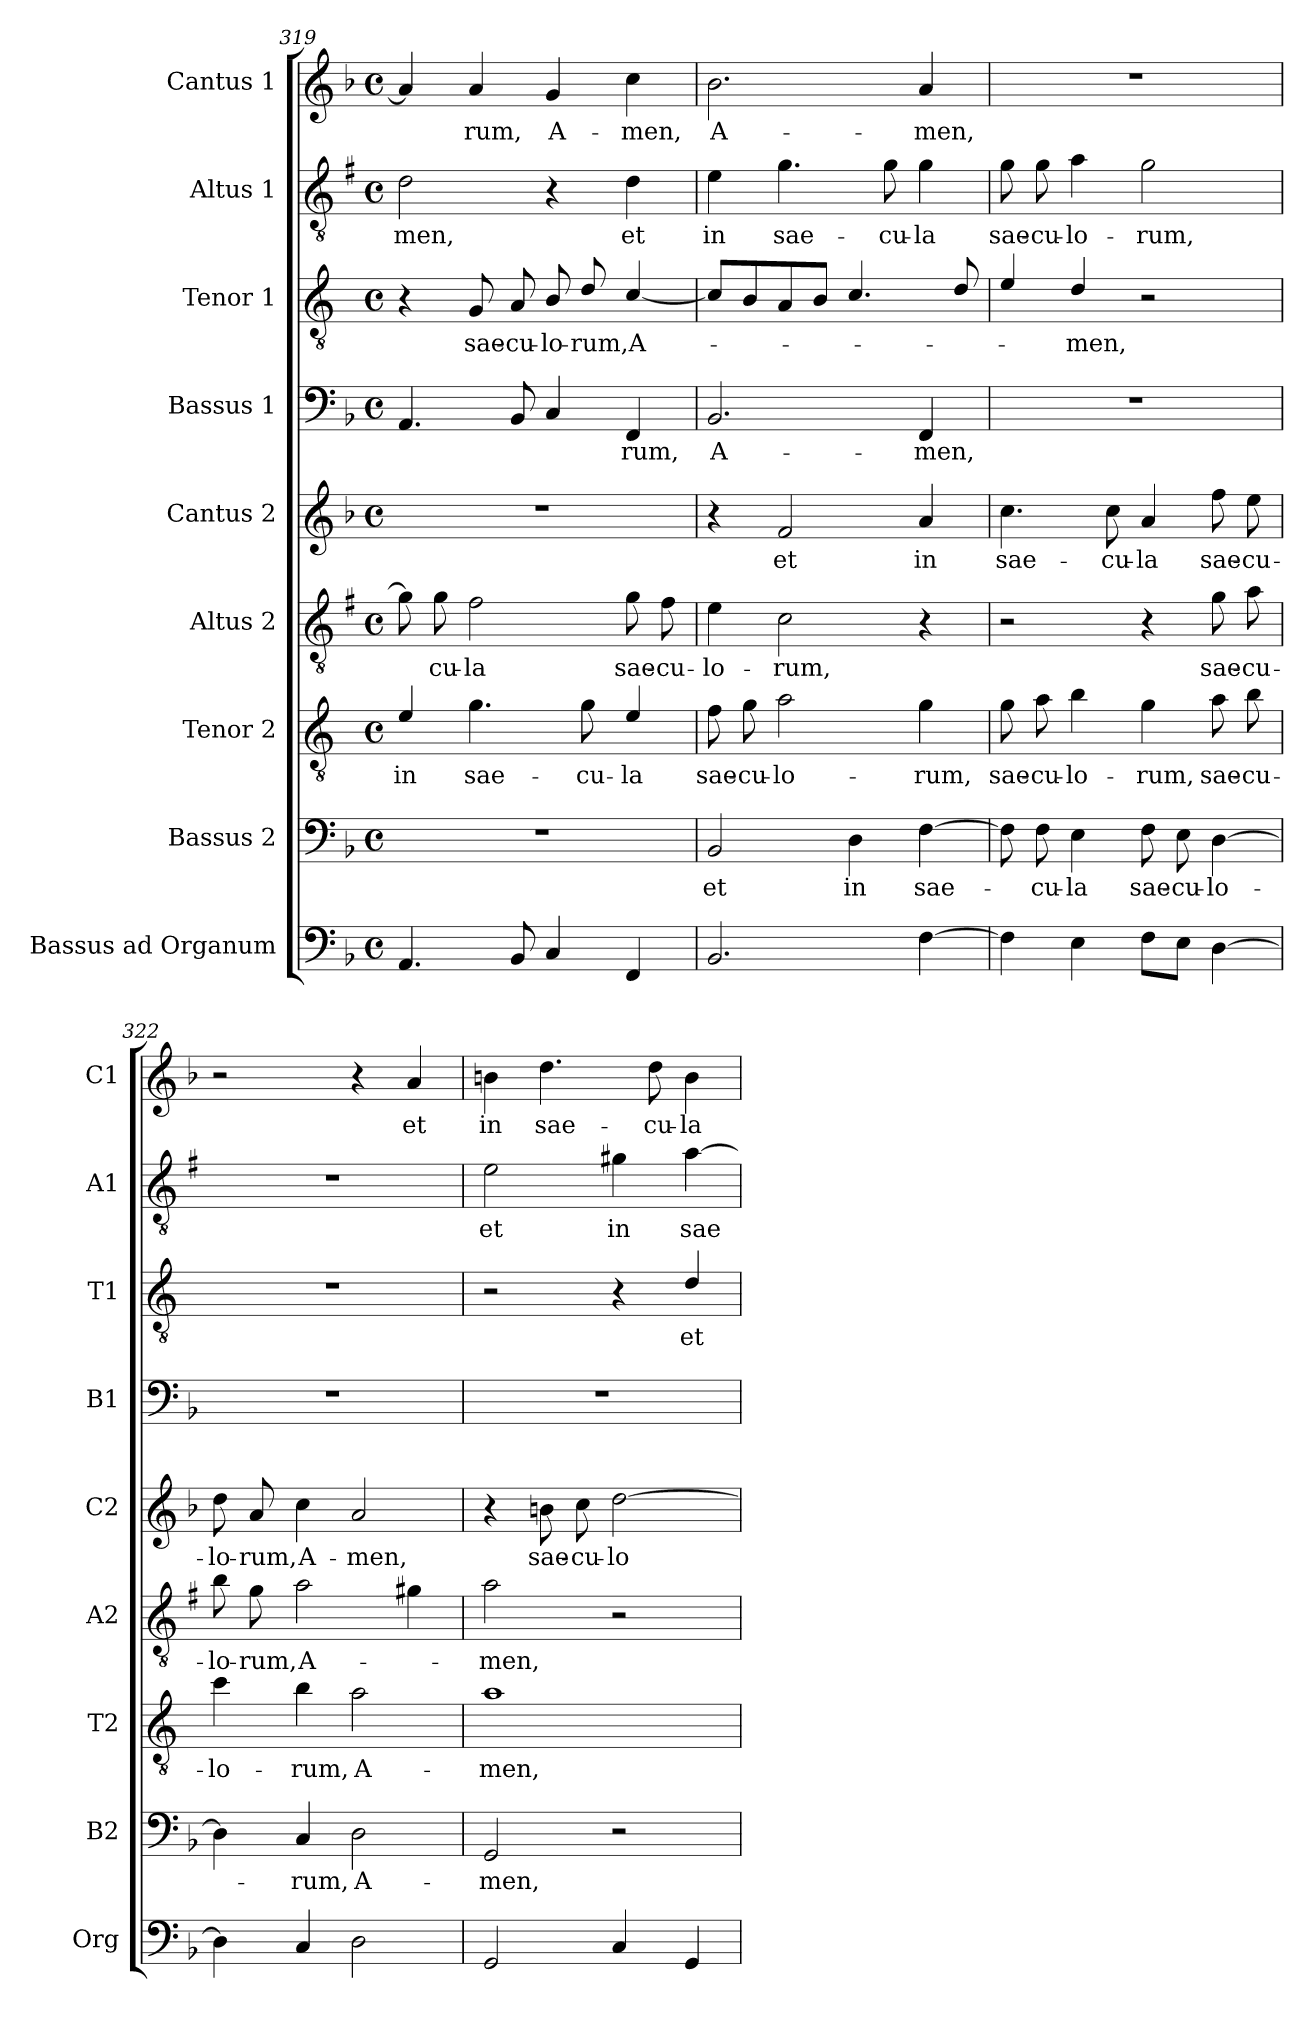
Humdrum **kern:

**kern	**kern	**text	**kern	**text	**kern	**text	**kern	**text	**kern	**text	**kern	**text	**kern	**text	**kern	**text
*part9	*part8	*part8	*part7	*part7	*part6	*part6	*part5	*part5	*part4	*part4	*part3	*part3	*part2	*part2	*part1	*part1
*staff9	*staff8	*staff8	*staff7	*staff7	*staff6	*staff6	*staff5	*staff5	*staff4	*staff4	*staff3	*staff3	*staff2	*staff2	*staff1	*staff1
*I"Bassus ad Organum	*I"Bassus 2	*	*I"Tenor 2	*	*I"Altus 2	*	*I"Cantus 2	*	*I"Bassus 1	*	*I"Tenor 1	*	*I"Altus 1	*	*I"Cantus 1	*
*I'Org	*I'B2	*	*I'T2	*	*I'A2	*	*I'C2	*	*I'B1	*	*I'T1	*	*I'A1	*	*I'C1	*
*clefF4	*clefF4	*	*clefGv2	*	*clefGv2	*	*clefG2	*	*clefF4	*	*clefGv2	*	*clefGv2	*	*clefG2	*
*	*	*	*ITrd4c7	*	*ITrd1c2	*	*	*	*	*	*ITrd4c7	*	*ITrd1c2	*	*	*
*k[b-]	*k[b-]	*	*k[b-]	*	*k[b-]	*	*k[b-]	*	*k[b-]	*	*k[b-]	*	*k[b-]	*	*k[b-]	*
*F:	*F:	*	*F:	*	*F:	*	*F:	*	*F:	*	*F:	*	*F:	*	*F:	*
*M4/4	*M4/4	*	*M4/4	*	*M4/4	*	*M4/4	*	*M4/4	*	*M4/4	*	*M4/4	*	*M4/4	*
*met(c)	*met(c)	*	*met(c)	*	*met(c)	*	*met(c)	*	*met(c)	*	*met(c)	*	*met(c)	*	*met(c)	*
=319	=319	=319	=319	=319	=319	=319	=319	=319	=319	=319	=319	=319	=319	=319	=319	=319
!	!	!	!	!LO:LY:b	!	!	!	!	!	!	!	!	!	!LO:LY:b	!	!
4.AA/	1r	.	4A/	in	8f\]	.	1r	.	4.AA/	.	4r	.	2c\	-men,	4a/]	.
!	!	!	!	!	!	!LO:LY:b	!	!	!	!	!	!	!	!	!	!
.	.	.	.	.	8f\	-cu-	.	.	.	.	.	.	.	.	.	.
!	!	!	!	!LO:LY:b	!	!LO:LY:b	!	!	!	!	!	!LO:LY:b	!	!	!	!LO:LY:b
.	.	.	4.c\	sae-	2e\	-la	.	.	.	.	8C/	sae-	.	.	4a/	-rum,
!	!	!	!	!	!	!	!	!	!	!	!	!LO:LY:b	!	!	!	!
8BB-/	.	.	.	.	.	.	.	.	8BB-/	.	8D/	-cu-	.	.	.	.
!	!	!	!	!	!	!	!	!	!	!	!	!LO:LY:b	!	!	!	!LO:LY:b
4C/	.	.	.	.	.	.	.	.	4C/	.	8E/	-lo-	4r	.	4g/	A-
!	!	!	!	!LO:LY:b	!	!	!	!	!	!	!	!LO:LY:b	!	!	!	!
.	.	.	8c\	-cu-	.	.	.	.	.	.	8G/	-rum,	.	.	.	.
!	!	!	!	!LO:LY:b	!	!LO:LY:b	!	!	!	!LO:LY:b	!	!LO:LY:b	!	!LO:LY:b	!	!LO:LY:b
4FF/	.	.	4A/	-la	8f\	sae-	.	.	4FF/	-rum,	[4F/	A-	4c\	et	4cc\	-men,
!	!	!	!	!	!	!LO:LY:b	!	!	!	!	!	!	!	!	!	!
.	.	.	.	.	8e\	-cu-	.	.	.	.	.	.	.	.	.	.
!!LO:PB:g=z
=320	=320	=320	=320	=320	=320	=320	=320	=320	=320	=320	=320	=320	=320	=320	=320	=320
!	!	!LO:LY:b	!	!LO:LY:b	!	!LO:LY:b	!	!	!	!LO:LY:b	!	!	!	!LO:LY:b	!	!LO:LY:b
2.BB-/	2BB-/	et	8B-\	sae-	4d\	-lo-	4r	.	2.BB-/	A-	8F/L]	.	4d\	in	2.b-\	A-
!	!	!	!	!LO:LY:b	!	!	!	!	!	!	!	!	!	!	!	!
.	.	.	8c\	-cu-	.	.	.	.	.	.	8E/	.	.	.	.	.
!	!	!	!	!LO:LY:b	!	!LO:LY:b	!	!LO:LY:b	!	!	!	!	!	!LO:LY:b	!	!
.	.	.	2d\	-lo-	2B-\	-rum,	2f/	et	.	.	8D/	.	4.f\	sae-	.	.
.	.	.	.	.	.	.	.	.	.	.	8E/J	.	.	.	.	.
!	!	!LO:LY:b	!	!	!	!	!	!	!	!	!	!	!	!	!	!
.	4D\	in	.	.	.	.	.	.	.	.	4.F/	.	.	.	.	.
!	!	!	!	!	!	!	!	!	!	!	!	!	!	!LO:LY:b	!	!
.	.	.	.	.	.	.	.	.	.	.	.	.	8f\	-cu-	.	.
!	!	!LO:LY:b	!	!LO:LY:b	!	!	!	!LO:LY:b	!	!LO:LY:b	!	!	!	!LO:LY:b	!	!LO:LY:b
[4F\	[4F\	sae-	4c\	-rum,	4r	.	4a/	in	4FF/	-men,	.	.	4f\	-la	4a/	-men,
.	.	.	.	.	.	.	.	.	.	.	8G/	.	.	.	.	.
=321	=321	=321	=321	=321	=321	=321	=321	=321	=321	=321	=321	=321	=321	=321	=321	=321
!	!	!	!	!LO:LY:b	!	!	!	!LO:LY:b	!	!	!	!	!	!LO:LY:b	!	!
4F\]	8F\]	.	8c\	sae-	2r	.	4.cc\	sae-	1r	.	4A/	.	8f\	sae-	1r	.
!	!	!LO:LY:b	!	!LO:LY:b	!	!	!	!	!	!	!	!	!	!LO:LY:b	!	!
.	8F\	-cu-	8d\	-cu-	.	.	.	.	.	.	.	.	8f\	-cu-	.	.
!	!	!LO:LY:b	!	!LO:LY:b	!	!	!	!	!	!	!	!LO:LY:b	!	!LO:LY:b	!	!
4E\	4E\	-la	4e\	-lo-	.	.	.	.	.	.	4G/	-men,	4g\	-lo-	.	.
!	!	!	!	!	!	!	!	!LO:LY:b	!	!	!	!	!	!	!	!
.	.	.	.	.	.	.	8cc\	-cu-	.	.	.	.	.	.	.	.
!	!	!LO:LY:b	!	!LO:LY:b	!	!	!	!LO:LY:b	!	!	!	!	!	!LO:LY:b	!	!
8F\L	8F\	sae-	4c\	-rum,	4r	.	4a/	-la	.	.	2r	.	2f\	-rum,	.	.
!	!	!LO:LY:b	!	!	!	!	!	!	!	!	!	!	!	!	!	!
8E\J	8E\	-cu-	.	.	.	.	.	.	.	.	.	.	.	.	.	.
!	!	!LO:LY:b	!	!LO:LY:b	!	!LO:LY:b	!	!LO:LY:b	!	!	!	!	!	!	!	!
[4D\	[4D\	-lo-	8d\	sae-	8f\	sae-	8ff\	sae-	.	.	.	.	.	.	.	.
!	!	!	!	!LO:LY:b	!	!LO:LY:b	!	!LO:LY:b	!	!	!	!	!	!	!	!
.	.	.	8e\	-cu-	8g\	-cu-	8ee\	-cu-	.	.	.	.	.	.	.	.
=322	=322	=322	=322	=322	=322	=322	=322	=322	=322	=322	=322	=322	=322	=322	=322	=322
!	!	!	!	!LO:LY:b	!	!LO:LY:b	!	!LO:LY:b	!	!	!	!	!	!	!	!
4D\]	4D\]	.	4f\	-lo-	8a\	-lo-	8dd\	-lo-	1r	.	1r	.	1r	.	2r	.
!	!	!	!	!	!	!LO:LY:b	!	!LO:LY:b	!	!	!	!	!	!	!	!
.	.	.	.	.	8f\	-rum,	8a/	-rum,	.	.	.	.	.	.	.	.
!	!	!LO:LY:b	!	!LO:LY:b	!	!LO:LY:b	!	!LO:LY:b	!	!	!	!	!	!	!	!
4C/	4C/	-rum,	4e\	-rum,	2g\	A-	4cc\	A-	.	.	.	.	.	.	.	.
!	!	!LO:LY:b	!	!LO:LY:b	!	!	!	!LO:LY:b	!	!	!	!	!	!	!	!
2D\	2D\	A-	2d\	A-	.	.	2a/	-men,	.	.	.	.	.	.	4r	.
!	!	!	!	!	!	!	!	!	!	!	!	!	!	!	!	!LO:LY:b
.	.	.	.	.	4f#X\	.	.	.	.	.	.	.	.	.	4a/	et
=323	=323	=323	=323	=323	=323	=323	=323	=323	=323	=323	=323	=323	=323	=323	=323	=323
!	!	!LO:LY:b	!	!LO:LY:b	!	!LO:LY:b	!	!	!	!	!	!	!	!LO:LY:b	!	!LO:LY:b
2GG/	2GG/	-men,	1d	-men,	2g\	-men,	4r	.	1r	.	2r	.	2d\	et	4bn\	in
!	!	!	!	!	!	!	!	!LO:LY:b	!	!	!	!	!	!	!	!LO:LY:b
.	.	.	.	.	.	.	8bn\	sae-	.	.	.	.	.	.	4.dd\	sae-
!	!	!	!	!	!	!	!	!LO:LY:b	!	!	!	!	!	!	!	!
.	.	.	.	.	.	.	8cc\	-cu-	.	.	.	.	.	.	.	.
!	!	!	!	!	!	!	!	!LO:LY:b	!	!	!	!	!	!LO:LY:b	!	!
4C/	2r	.	.	.	2r	.	[2dd\	-lo-	.	.	4r	.	4f#X\	in	.	.
!	!	!	!	!	!	!	!	!	!	!	!	!	!	!	!	!LO:LY:b
.	.	.	.	.	.	.	.	.	.	.	.	.	.	.	8dd\	-cu-
!	!	!	!	!	!	!	!	!	!	!	!	!LO:LY:b	!	!LO:LY:b	!	!LO:LY:b
4GG/	.	.	.	.	.	.	.	.	.	.	4G/	et	[4g\	sae-	4b\	-la
=	=	=	=	=	=	=	=	=	=	=	=	=	=	=	=	=
*-	*-	*-	*-	*-	*-	*-	*-	*-	*-	*-	*-	*-	*-	*-	*-	*-
